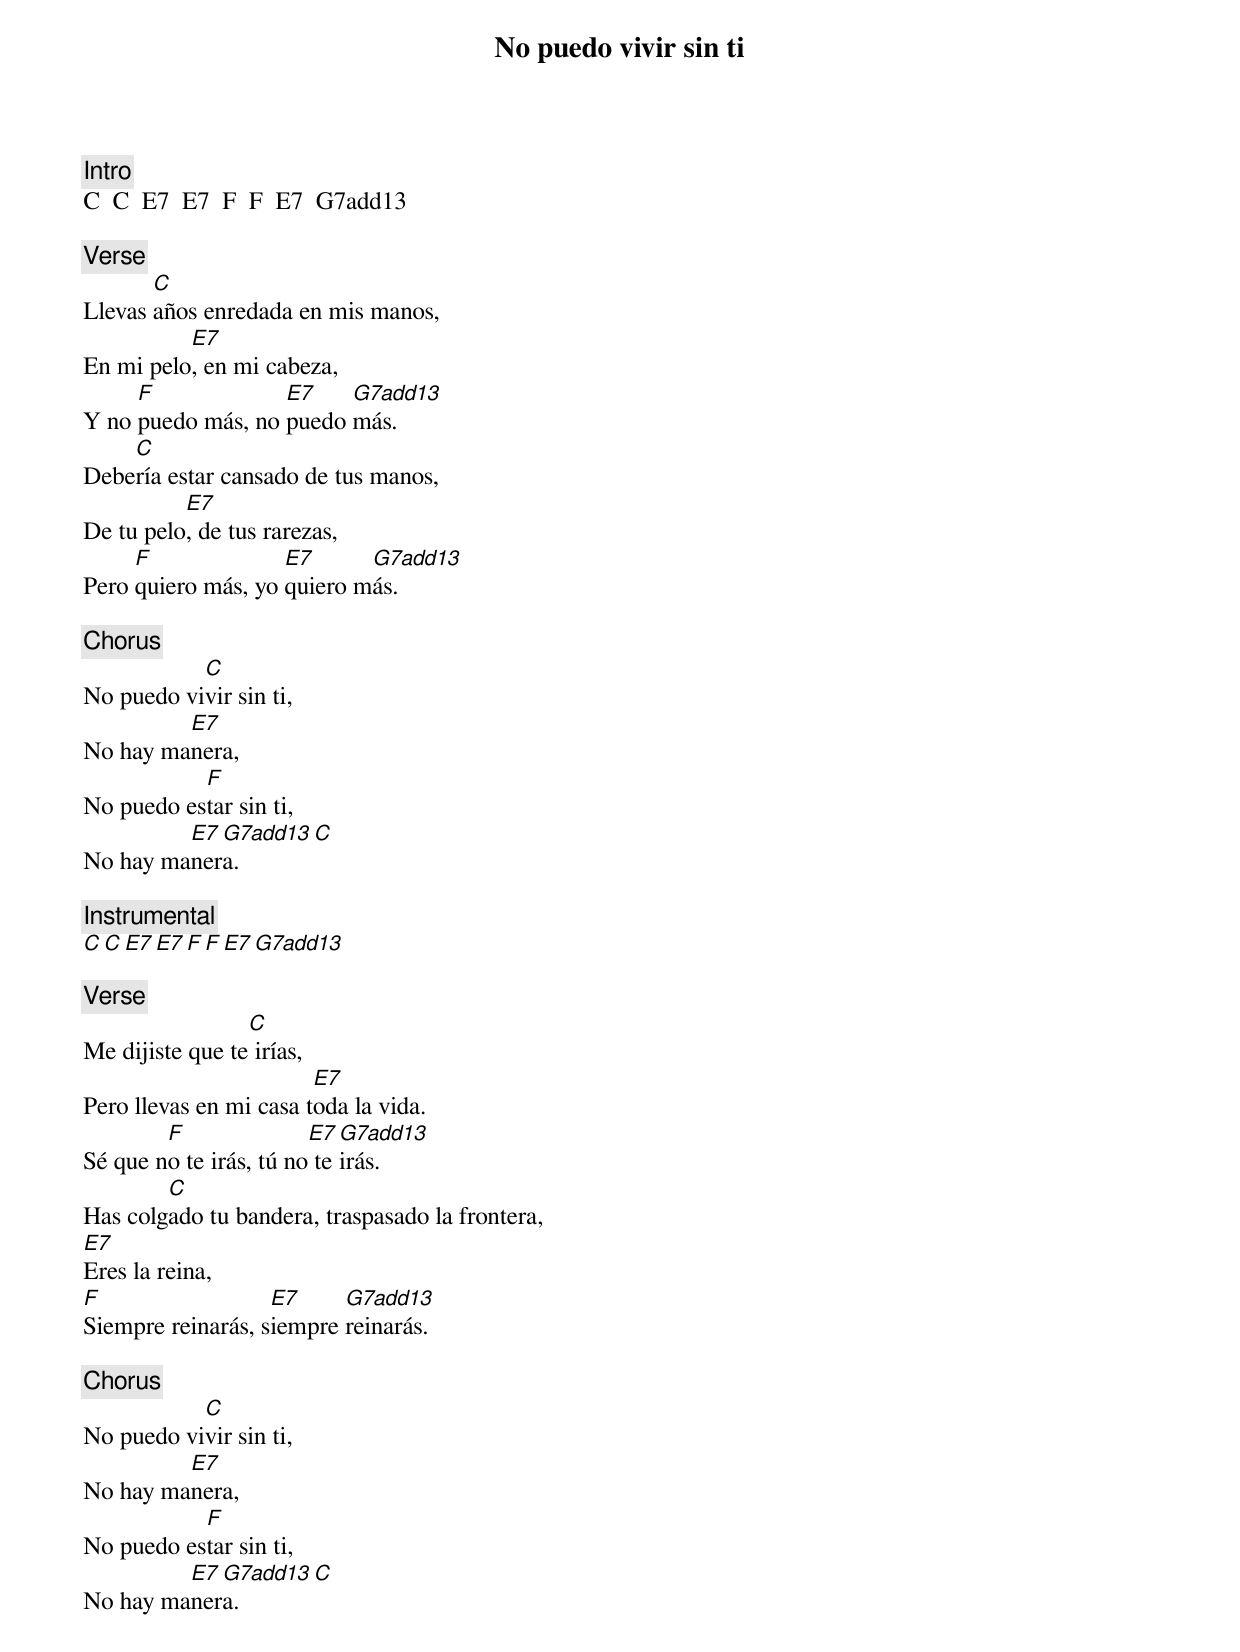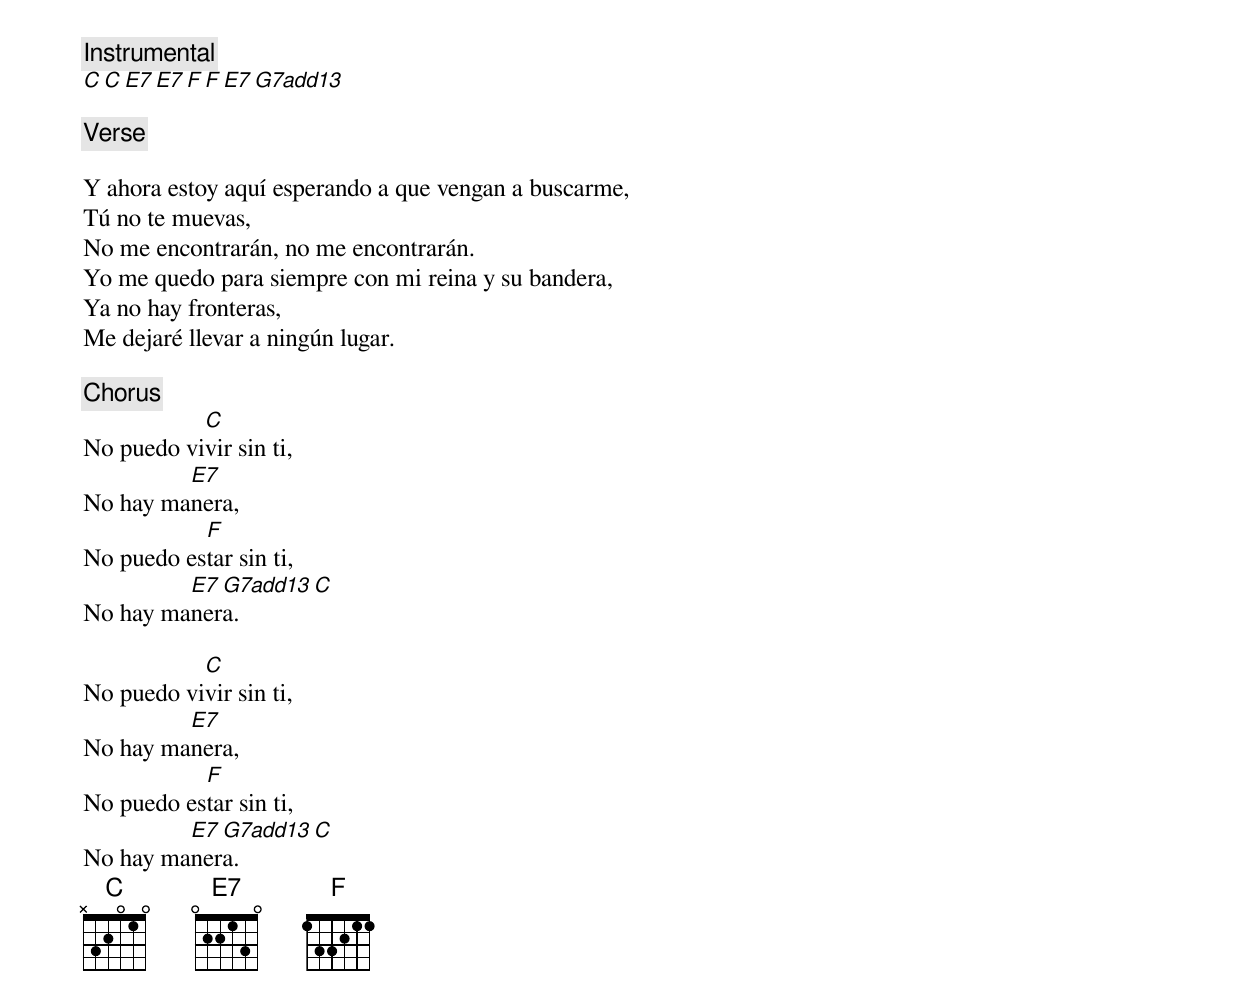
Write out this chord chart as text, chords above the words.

No puedo vivir sin ti


[Intro]
C  C  E7  E7  F  F  E7  G7add13

[Verse]
       C
Llevas años enredada en mis manos,
          E7
En mi pelo, en mi cabeza,
     F             E7    G7add13
Y no puedo más, no puedo más.
    C
Debería estar cansado de tus manos,
          E7
De tu pelo, de tus rarezas,
     F              E7      G7add13
Pero quiero más, yo quiero más.

[Chorus]
           C
No puedo vivir sin ti,
         E7
No hay manera,
           F
No puedo estar sin ti,
         E7 G7add13 C
No hay manera.

[Instrumental]
C  C  E7  E7  F  F  E7  G7add13

[Verse]
                 C
Me dijiste que te irías,
                        E7
Pero llevas en mi casa toda la vida.
        F               E7  G7add13
Sé que no te irás, tú no te irás.
        C
Has colgado tu bandera, traspasado la frontera,
E7
Eres la reina,
F                  E7     G7add13
Siempre reinarás, siempre reinarás.

[Chorus]
           C
No puedo vivir sin ti,
         E7
No hay manera,
           F
No puedo estar sin ti,
         E7 G7add13 C
No hay manera.

[Instrumental]
C  C  E7  E7  F  F  E7  G7add13

[Verse]

Y ahora estoy aquí esperando a que vengan a buscarme,
Tú no te muevas,
No me encontrarán, no me encontrarán.
Yo me quedo para siempre con mi reina y su bandera,
Ya no hay fronteras,
Me dejaré llevar a ningún lugar.

[Chorus]
           C
No puedo vivir sin ti,
         E7
No hay manera,
           F
No puedo estar sin ti,
         E7 G7add13 C
No hay manera.

           C
No puedo vivir sin ti,
         E7
No hay manera,
           F
No puedo estar sin ti,
         E7 G7add13 C
No hay manera.
